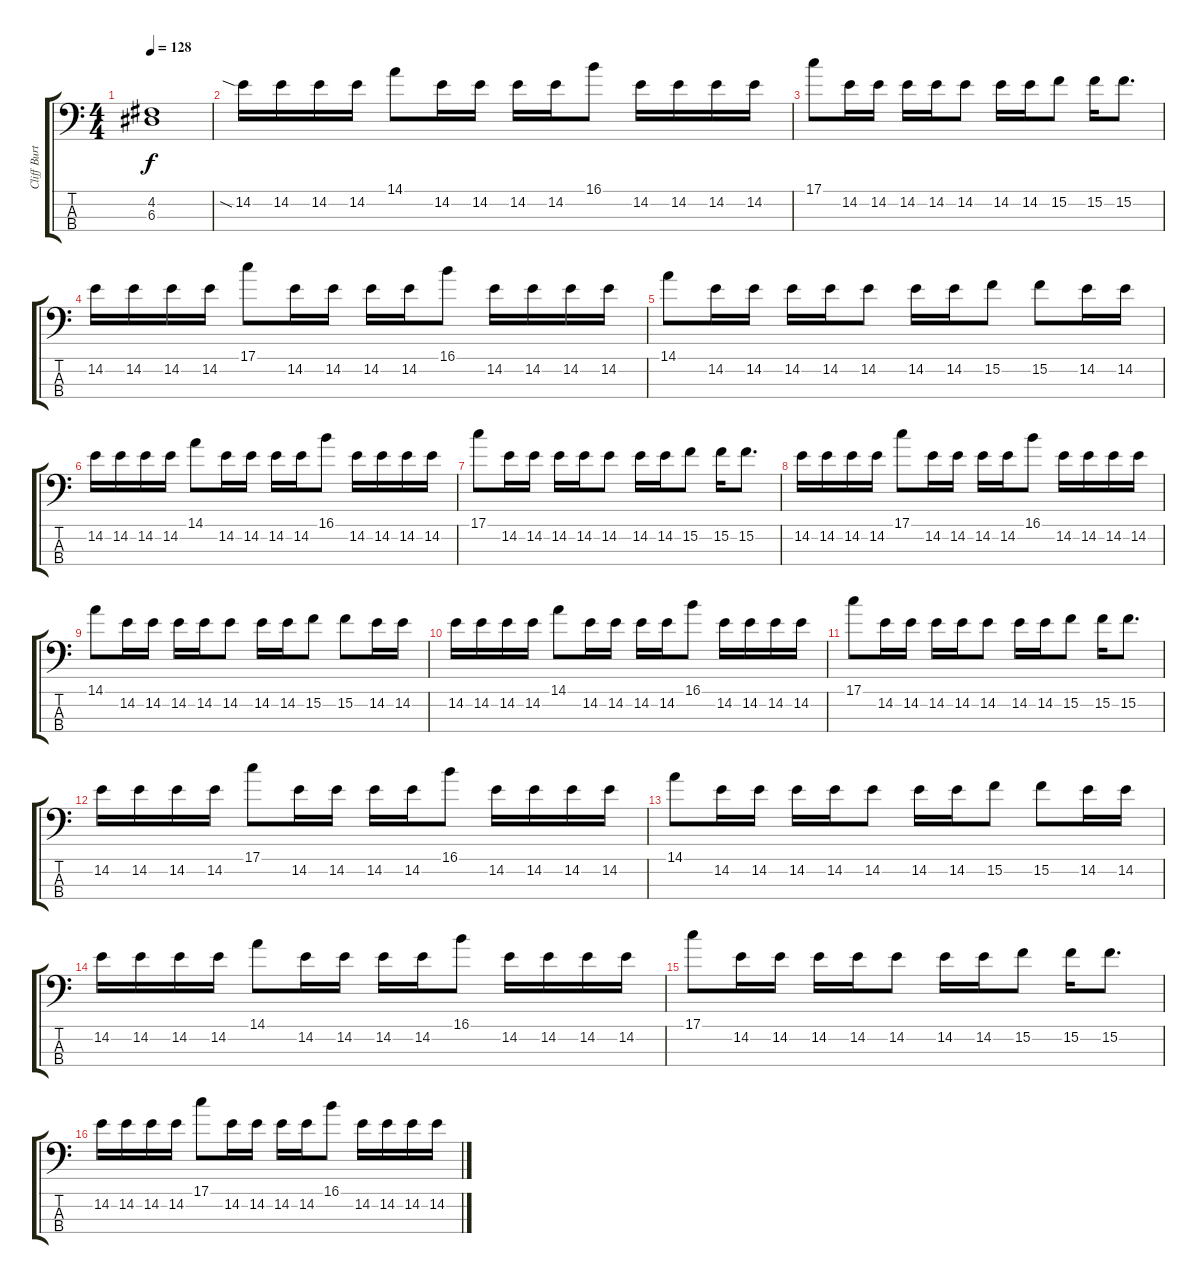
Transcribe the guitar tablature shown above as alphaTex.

\track ("Cliff Burton 2" "Cliff Burt") {instrument distortionguitar}
\staff {score tabs}
\tuning (G2 D2 A1 E1) {hide}
\ts (4 4)
\tempo 128
\clef f4
\ks c
(4.2 6.3).1{dy f} |
14.2{sia}.16 14.2.16 14.2.16 14.2.16 14.1.8 14.2.16 14.2.16 14.2.16 14.2.16 16.1.8 14.2.16 14.2.16 14.2.16 14.2.16 |
17.1.8 14.2.16 14.2.16 14.2.16 14.2.16 14.2.8 14.2.16 14.2.16 15.2.8 15.2.16 15.2.8{d} |
14.2.16 14.2.16 14.2.16 14.2.16 17.1.8 14.2.16 14.2.16 14.2.16 14.2.16 16.1.8 14.2.16 14.2.16 14.2.16 14.2.16 |
14.1.8 14.2.16 14.2.16 14.2.16 14.2.16 14.2.8 14.2.16 14.2.16 15.2.8 15.2.8 14.2.16 14.2.16 |
14.2.16 14.2.16 14.2.16 14.2.16 14.1.8 14.2.16 14.2.16 14.2.16 14.2.16 16.1.8 14.2.16 14.2.16 14.2.16 14.2.16 |
17.1.8 14.2.16 14.2.16 14.2.16 14.2.16 14.2.8 14.2.16 14.2.16 15.2.8 15.2.16 15.2.8{d} |
14.2.16 14.2.16 14.2.16 14.2.16 17.1.8 14.2.16 14.2.16 14.2.16 14.2.16 16.1.8 14.2.16 14.2.16 14.2.16 14.2.16 |
14.1.8 14.2.16 14.2.16 14.2.16 14.2.16 14.2.8 14.2.16 14.2.16 15.2.8 15.2.8 14.2.16 14.2.16 |
14.2.16 14.2.16 14.2.16 14.2.16 14.1.8 14.2.16 14.2.16 14.2.16 14.2.16 16.1.8 14.2.16 14.2.16 14.2.16 14.2.16 |
17.1.8 14.2.16 14.2.16 14.2.16 14.2.16 14.2.8 14.2.16 14.2.16 15.2.8 15.2.16 15.2.8{d} |
14.2.16 14.2.16 14.2.16 14.2.16 17.1.8 14.2.16 14.2.16 14.2.16 14.2.16 16.1.8 14.2.16 14.2.16 14.2.16 14.2.16 |
14.1.8 14.2.16 14.2.16 14.2.16 14.2.16 14.2.8 14.2.16 14.2.16 15.2.8 15.2.8 14.2.16 14.2.16 |
14.2.16 14.2.16 14.2.16 14.2.16 14.1.8 14.2.16 14.2.16 14.2.16 14.2.16 16.1.8 14.2.16 14.2.16 14.2.16 14.2.16 |
17.1.8 14.2.16 14.2.16 14.2.16 14.2.16 14.2.8 14.2.16 14.2.16 15.2.8 15.2.16 15.2.8{d} |
14.2.16 14.2.16 14.2.16 14.2.16 17.1.8 14.2.16 14.2.16 14.2.16 14.2.16 16.1.8 14.2.16 14.2.16 14.2.16 14.2.16
